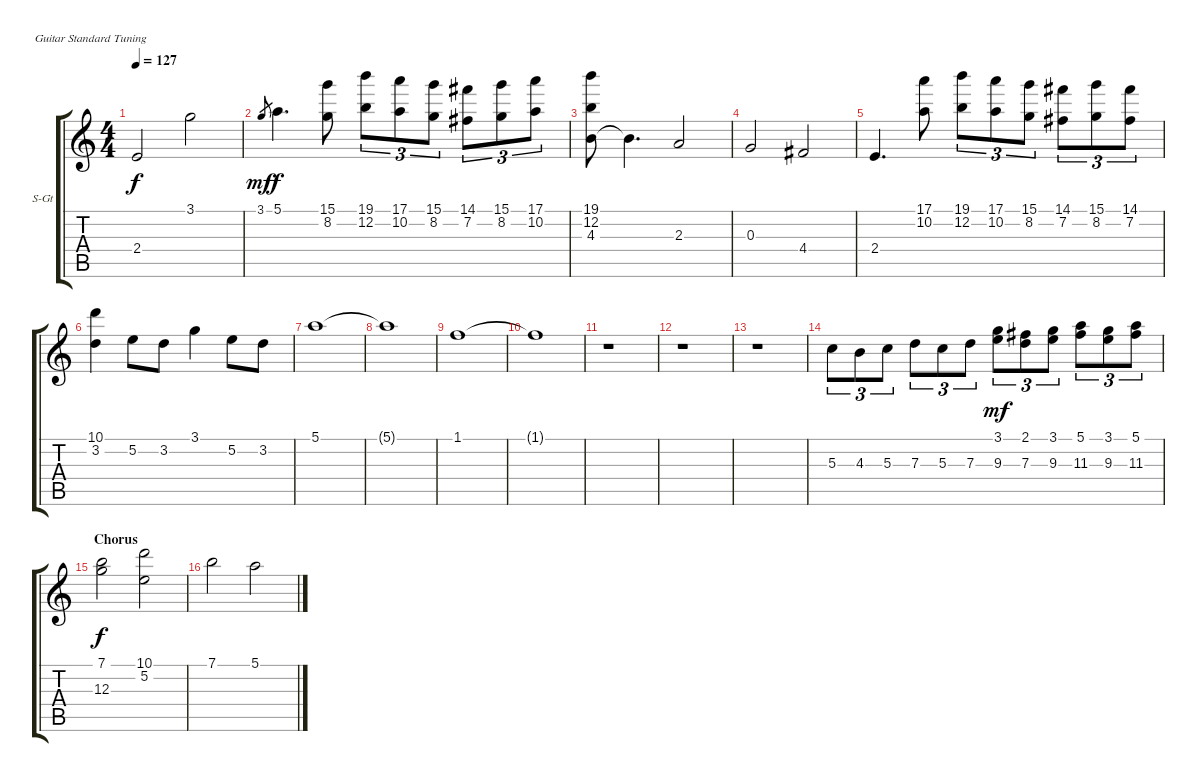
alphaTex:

\bracketExtendMode groupsimilarinstruments
\firstSystemTrackNameOrientation horizontal
\otherSystemsTrackNameOrientation horizontal
\track ("Orchestral Strings" "S-Gt") {instrument stringensemble1}
\staff {score tabs}
\tuning (E4 B3 G3 D3 A2 E2)
\displaytranspose 12
\ts (4 4)
\tempo 127
\clef g2
\ks c
2.4.2{dy f} 3.1.2 |
3.1.8{gr dy mf} 5.1.4{d dy f} (15.1 8.2).8 (19.1 12.2).8{tu (3 2)} (17.1 10.2).8{tu (3 2)} (15.1 8.2).8{tu (3 2)} (14.1 7.2).8{tu (3 2)} (15.1 8.2).8{tu (3 2)} (17.1 10.2).8{tu (3 2)} |
(19.1 12.2 4.3).8 4.3{t}.4{d} 2.3.2 |
0.3.2 4.4.2 |
2.4.4{d} (17.1 10.2).8 (19.1 12.2).8{tu (3 2)} (17.1 10.2).8{tu (3 2)} (15.1 8.2).8{tu (3 2)} (14.1 7.2).8{tu (3 2)} (15.1 8.2).8{tu (3 2)} (14.1 7.2).8{tu (3 2)} |
(10.1 3.2).4 5.2.8 3.2.8 3.1.4 5.2.8 3.2.8 |
5.1.1 |
5.1{t}.1 |
1.1.1 |
1.1{t}.1 |
r.1 |
r.1 |
r.1 |
5.3.8{tu (3 2)} 4.3.8{tu (3 2)} 5.3.8{tu (3 2)} 7.3.8{tu (3 2)} 5.3.8{tu (3 2)} 7.3.8{tu (3 2)} (3.1 9.3).8{tu (3 2) dy mf} (2.1 7.3).8{tu (3 2)} (3.1 9.3).8{tu (3 2)} (5.1 11.3).8{tu (3 2)} (3.1 9.3).8{tu (3 2)} (5.1 11.3).8{tu (3 2)} |
\section ("" "Chorus")
(7.1 12.3).2{dy f} (10.1 5.2).2 |
7.1.2 5.1.2
